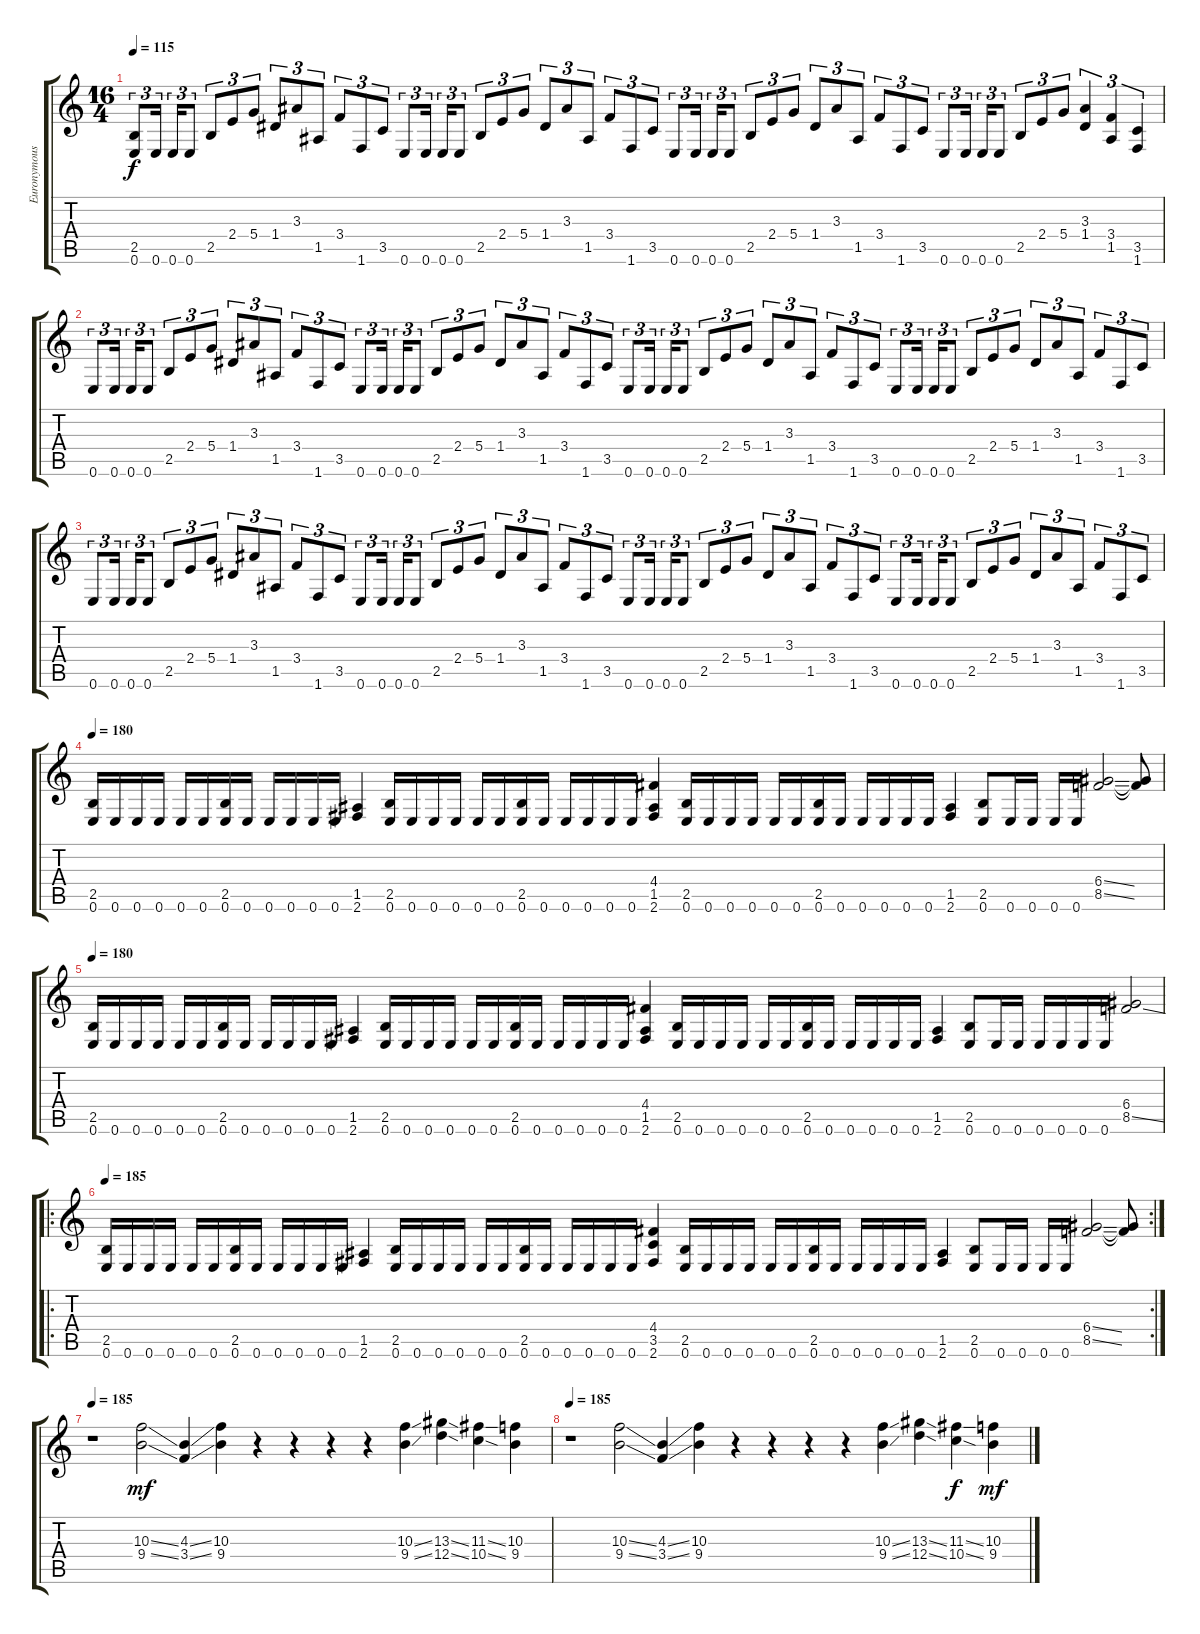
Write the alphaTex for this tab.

\track ("Euronymous" "Euronymous") {instrument overdrivenguitar}
\staff {score tabs}
\tuning (E4 B3 G3 D3 A2 E2) {hide}
\ts (16 4)
\tempo 115
\clef g2
\ks c
(2.5 0.6).8{tu (3 2) dy f balance 0 instrument overdrivenguitar} 0.6.16{tu (3 2)} 0.6.16{tu (3 2)} 0.6.8{tu (3 2)} 2.5.8{tu (3 2)} 2.4.8{tu (3 2)} 5.4.8{tu (3 2)} 1.4.8{tu (3 2)} 3.3.8{tu (3 2)} 1.5.8{tu (3 2)} 3.4.8{tu (3 2)} 1.6.8{tu (3 2)} 3.5.8{tu (3 2)} 0.6.8{tu (3 2)} 0.6.16{tu (3 2)} 0.6.16{tu (3 2)} 0.6.8{tu (3 2)} 2.5.8{tu (3 2)} 2.4.8{tu (3 2)} 5.4.8{tu (3 2)} 1.4.8{tu (3 2)} 3.3.8{tu (3 2)} 1.5.8{tu (3 2)} 3.4.8{tu (3 2)} 1.6.8{tu (3 2)} 3.5.8{tu (3 2)} 0.6.8{tu (3 2)} 0.6.16{tu (3 2)} 0.6.16{tu (3 2)} 0.6.8{tu (3 2)} 2.5.8{tu (3 2)} 2.4.8{tu (3 2)} 5.4.8{tu (3 2)} 1.4.8{tu (3 2)} 3.3.8{tu (3 2)} 1.5.8{tu (3 2)} 3.4.8{tu (3 2)} 1.6.8{tu (3 2)} 3.5.8{tu (3 2)} 0.6.8{tu (3 2)} 0.6.16{tu (3 2)} 0.6.16{tu (3 2)} 0.6.8{tu (3 2)} 2.5.8{tu (3 2)} 2.4.8{tu (3 2)} 5.4.8{tu (3 2)} (3.3 1.4).4{tu (3 2) balance 8} (3.4 1.5).4{tu (3 2)} (3.5 1.6).4{tu (3 2)} |
0.6.8{tu (3 2)} 0.6.16{tu (3 2)} 0.6.16{tu (3 2)} 0.6.8{tu (3 2)} 2.5.8{tu (3 2)} 2.4.8{tu (3 2)} 5.4.8{tu (3 2)} 1.4.8{tu (3 2)} 3.3.8{tu (3 2)} 1.5.8{tu (3 2)} 3.4.8{tu (3 2)} 1.6.8{tu (3 2)} 3.5.8{tu (3 2)} 0.6.8{tu (3 2)} 0.6.16{tu (3 2)} 0.6.16{tu (3 2)} 0.6.8{tu (3 2)} 2.5.8{tu (3 2)} 2.4.8{tu (3 2)} 5.4.8{tu (3 2)} 1.4.8{tu (3 2)} 3.3.8{tu (3 2)} 1.5.8{tu (3 2)} 3.4.8{tu (3 2)} 1.6.8{tu (3 2)} 3.5.8{tu (3 2)} 0.6.8{tu (3 2)} 0.6.16{tu (3 2)} 0.6.16{tu (3 2)} 0.6.8{tu (3 2)} 2.5.8{tu (3 2)} 2.4.8{tu (3 2)} 5.4.8{tu (3 2)} 1.4.8{tu (3 2)} 3.3.8{tu (3 2)} 1.5.8{tu (3 2)} 3.4.8{tu (3 2)} 1.6.8{tu (3 2)} 3.5.8{tu (3 2)} 0.6.8{tu (3 2)} 0.6.16{tu (3 2)} 0.6.16{tu (3 2)} 0.6.8{tu (3 2)} 2.5.8{tu (3 2)} 2.4.8{tu (3 2)} 5.4.8{tu (3 2)} 1.4.8{tu (3 2)} 3.3.8{tu (3 2)} 1.5.8{tu (3 2)} 3.4.8{tu (3 2)} 1.6.8{tu (3 2)} 3.5.8{tu (3 2)} |
0.6.8{tu (3 2)} 0.6.16{tu (3 2)} 0.6.16{tu (3 2)} 0.6.8{tu (3 2)} 2.5.8{tu (3 2)} 2.4.8{tu (3 2)} 5.4.8{tu (3 2)} 1.4.8{tu (3 2)} 3.3.8{tu (3 2)} 1.5.8{tu (3 2)} 3.4.8{tu (3 2)} 1.6.8{tu (3 2)} 3.5.8{tu (3 2)} 0.6.8{tu (3 2)} 0.6.16{tu (3 2)} 0.6.16{tu (3 2)} 0.6.8{tu (3 2)} 2.5.8{tu (3 2)} 2.4.8{tu (3 2)} 5.4.8{tu (3 2)} 1.4.8{tu (3 2)} 3.3.8{tu (3 2)} 1.5.8{tu (3 2)} 3.4.8{tu (3 2)} 1.6.8{tu (3 2)} 3.5.8{tu (3 2)} 0.6.8{tu (3 2)} 0.6.16{tu (3 2)} 0.6.16{tu (3 2)} 0.6.8{tu (3 2)} 2.5.8{tu (3 2)} 2.4.8{tu (3 2)} 5.4.8{tu (3 2)} 1.4.8{tu (3 2)} 3.3.8{tu (3 2)} 1.5.8{tu (3 2)} 3.4.8{tu (3 2)} 1.6.8{tu (3 2)} 3.5.8{tu (3 2)} 0.6.8{tu (3 2)} 0.6.16{tu (3 2)} 0.6.16{tu (3 2)} 0.6.8{tu (3 2)} 2.5.8{tu (3 2)} 2.4.8{tu (3 2)} 5.4.8{tu (3 2)} 1.4.8{tu (3 2)} 3.3.8{tu (3 2)} 1.5.8{tu (3 2)} 3.4.8{tu (3 2)} 1.6.8{tu (3 2)} 3.5.8{tu (3 2)} |
\tempo 180
(2.5 0.6).16{volume 10 balance 16} 0.6.16 0.6.16 0.6.16 0.6.16 0.6.16 (2.5 0.6).16 0.6.16 0.6.16 0.6.16 0.6.16 0.6.16 (1.5 2.6).4 (2.5 0.6).16 0.6.16 0.6.16 0.6.16 0.6.16 0.6.16 (2.5 0.6).16 0.6.16 0.6.16 0.6.16 0.6.16 0.6.16 (4.4 1.5 2.6).4 (2.5 0.6).16 0.6.16 0.6.16 0.6.16 0.6.16 0.6.16 (2.5 0.6).16 0.6.16 0.6.16 0.6.16 0.6.16 0.6.16 (1.5 2.6).4 (2.5 0.6).8 0.6.16 0.6.16 0.6.16 0.6.16 (6.4{ss} 8.5{ss}).2 (6.4{t} 8.5{t}).8 |
\tempo 180
(2.5 0.6).16{volume 10} 0.6.16 0.6.16 0.6.16 0.6.16 0.6.16 (2.5 0.6).16 0.6.16 0.6.16 0.6.16 0.6.16 0.6.16 (1.5 2.6).4 (2.5 0.6).16 0.6.16 0.6.16 0.6.16 0.6.16 0.6.16 (2.5 0.6).16 0.6.16 0.6.16 0.6.16 0.6.16 0.6.16 (4.4 1.5 2.6).4 (2.5 0.6).16 0.6.16 0.6.16 0.6.16 0.6.16 0.6.16 (2.5 0.6).16 0.6.16 0.6.16 0.6.16 0.6.16 0.6.16 (1.5 2.6).4 (2.5 0.6).8 0.6.16 0.6.16 0.6.16 0.6.16 0.6.16 0.6.16 (6.4 8.5{ss}).2{volume 14} |
\ro
\rc 2
\tempo 180
\tempo 185
(2.5 0.6).16{volume 13 balance 8} 0.6.16 0.6.16 0.6.16 0.6.16 0.6.16 (2.5 0.6).16 0.6.16 0.6.16 0.6.16 0.6.16 0.6.16 (1.5 2.6).4 (2.5 0.6).16 0.6.16 0.6.16 0.6.16 0.6.16 0.6.16 (2.5 0.6).16 0.6.16 0.6.16 0.6.16 0.6.16 0.6.16 (4.4 3.5 2.6).4 (2.5 0.6).16 0.6.16 0.6.16 0.6.16 0.6.16 0.6.16 (2.5 0.6).16 0.6.16 0.6.16 0.6.16 0.6.16 0.6.16 (1.5 2.6).4 (2.5 0.6).8 0.6.16 0.6.16 0.6.16 0.6.16 (6.4{ss} 8.5{ss}).2 (6.4{t} 8.5{t}).8 |
\tempo 185
r.1 (10.3{ss} 9.4{ss}).2{dy mf} (4.3{ss} 3.4{ss}).4 (10.3 9.4).4 r.4 r.4 r.4 r.4 (10.3{ss} 9.4{ss}).4 (13.3{ss} 12.4{ss}).4 (11.3{ss} 10.4{ss}).4 (10.3 9.4).4 |
\tempo 185
r.1 (10.3{ss} 9.4{ss}).2 (4.3{ss} 3.4{ss}).4 (10.3 9.4).4 r.4 r.4 r.4 r.4 (10.3{ss} 9.4{ss}).4 (13.3{ss} 12.4{ss}).4 (11.3{ss} 10.4{ss}).4{dy f} (10.3 9.4).4{dy mf}
